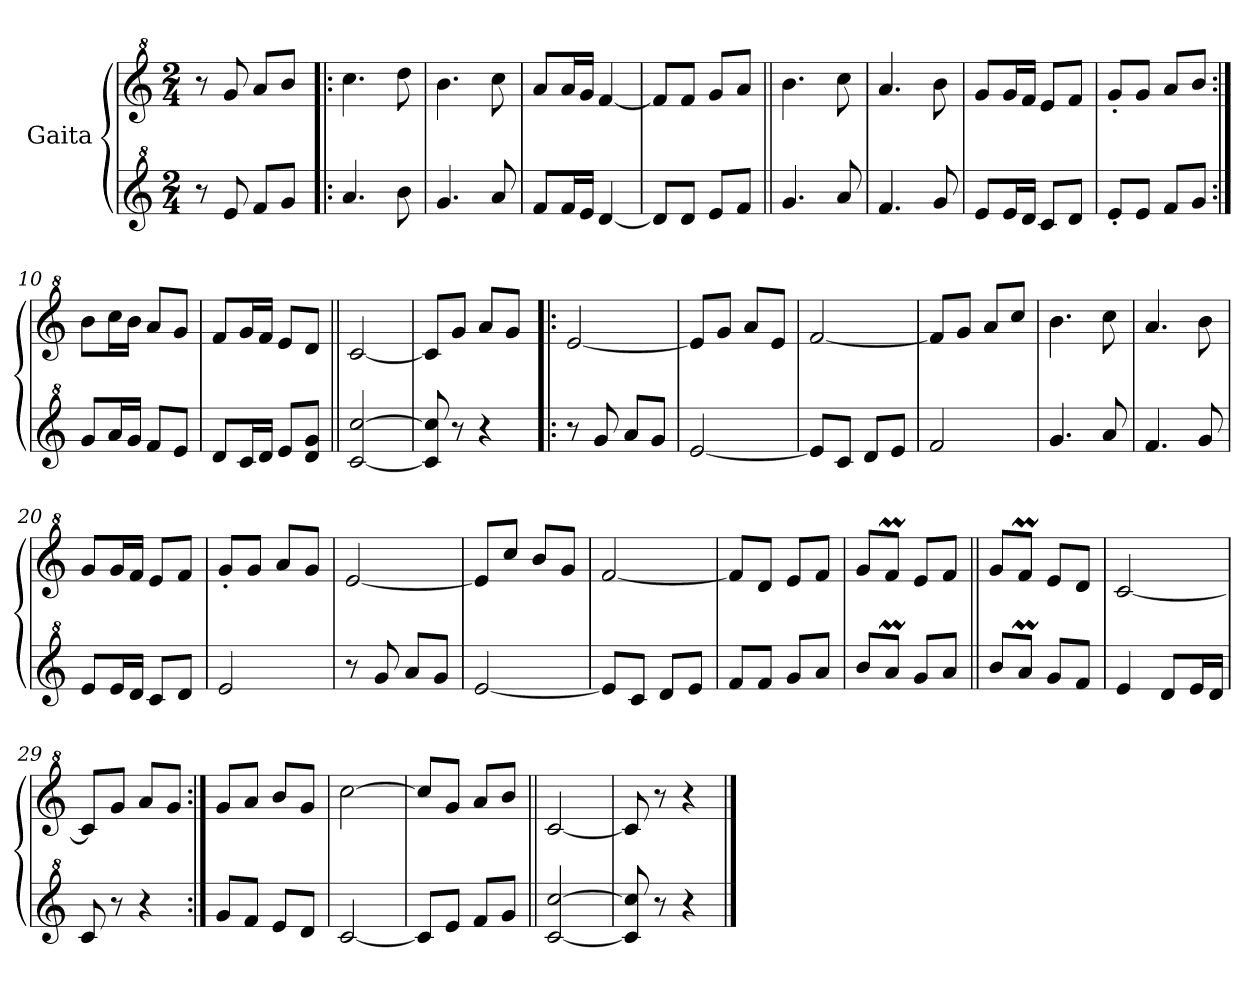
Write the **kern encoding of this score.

**kern	**kern
*part2	*part1
*staff2	*staff1
*I"Gaita	*I"Gaita
*clefG^2	*clefG^2
*k[]	*k[]
*M2/4	*M2/4
*MM120	*MM120
=1	=1
8r	8r
8ee/	8gg/
8ff/L	8aa/L
8gg/J	8bb/J
=2!|:	=2!|:
4.aa/	4.ccc\
8bb\	8ddd\
=3	=3
4.gg/	4.bb\
8aa/	8ccc\
=4	=4
8ff/L	8aa/L
16ff/L	16aa/L
16ee/JJ	16gg/JJ
[4dd/	[4ff/
=5	=5
8dd/L]	8ff/L]
8dd/J	8ff/J
8ee/L	8gg/L
8ff/J	8aa/J
=6||	=6||
4.gg/	4.bb\
8aa/	8ccc\
=7	=7
4.ff/	4.aa/
8gg/	8bb\
=8	=8
8ee/L	8gg/L
16ee/L	16gg/L
16dd/JJ	16ff/JJ
8cc/L	8ee/L
8dd/J	8ff/J
=9	=9
8ee'/L	8gg'/L
8ee/J	8gg/J
8ff/L	8aa/L
8gg/J	8bb/J
!!LO:LB:g=z
=10:|!	=10:|!
8gg/L	8bb\L
16aa/L	16ccc\L
16gg/JJ	16bb\JJ
8ff/L	8aa/L
8ee/J	8gg/J
=11	=11
8dd/L	8ff/L
16cc/L	16gg/L
16dd/JJ	16ff/JJ
8ee/L	8ee/L
8dd/ 8gg/J	8dd/J
=12||	=12||
[2cc/ [2ccc/	[2cc/
=13	=13
8cc/] 8ccc/]	8cc/L]
8r	8gg/J
4r	8aa/L
.	8gg/J
=14!|:	=14!|:
8r	[2ee/
8gg/	.
8aa/L	.
8gg/J	.
=15	=15
[2ee/	8ee/L]
.	8gg/J
.	8aa/L
.	8ee/J
=16	=16
8ee/L]	[2ff/
8cc/J	.
8dd/L	.
8ee/J	.
=17	=17
2ff/	8ff/L]
.	8gg/J
.	8aa/L
.	8ccc/J
=18	=18
4.gg/	4.bb\
8aa/	8ccc\
!!LO:LB:g=z
=19	=19
4.ff/	4.aa/
8gg/	8bb\
=20	=20
8ee/L	8gg/L
16ee/L	16gg/L
16dd/JJ	16ff/JJ
8cc/L	8ee/L
8dd/J	8ff/J
=21	=21
2ee/	8gg'/L
.	8gg/J
.	8aa/L
.	8gg/J
=22	=22
8r	[2ee/
8gg/	.
8aa/L	.
8gg/J	.
=23	=23
[2ee/	8ee/L]
.	8ccc/J
.	8bb/L
.	8gg/J
=24	=24
8ee/L]	[2ff/
8cc/J	.
8dd/L	.
8ee/J	.
=25	=25
8ff/L	8ff/L]
8ff/J	8dd/J
8gg/L	8ee/L
8aa/J	8ff/J
=26	=26
8bb/L	8gg/L
8aaM/J	8ffM/J
8gg/L	8ee/L
8aa/J	8ff/J
=27||	=27||
8bb/L	8gg/L
8aaM/J	8ffM/J
8gg/L	8ee/L
8ff/J	8dd/J
!!LO:LB:g=z
=28	=28
4ee/	[2cc/
8dd/L	.
16ee/L	.
16dd/JJ	.
=29	=29
8cc/	8cc/L]
8r	8gg/J
4r	8aa/L
.	8gg/J
=30:|!	=30:|!
8gg/L	8gg/L
8ff/J	8aa/J
8ee/L	8bb/L
8dd/J	8gg/J
=31	=31
[2cc/	[2ccc\
=32	=32
8cc/L]	8ccc/L]
8ee/J	8gg/J
8ff/L	8aa/L
8gg/J	8bb/J
=33||	=33||
[2cc/ [2ccc/	[2cc/
=34	=34
8cc/] 8ccc/]	8cc/]
8r	8r
4r	4r
==	==
*-	*-
